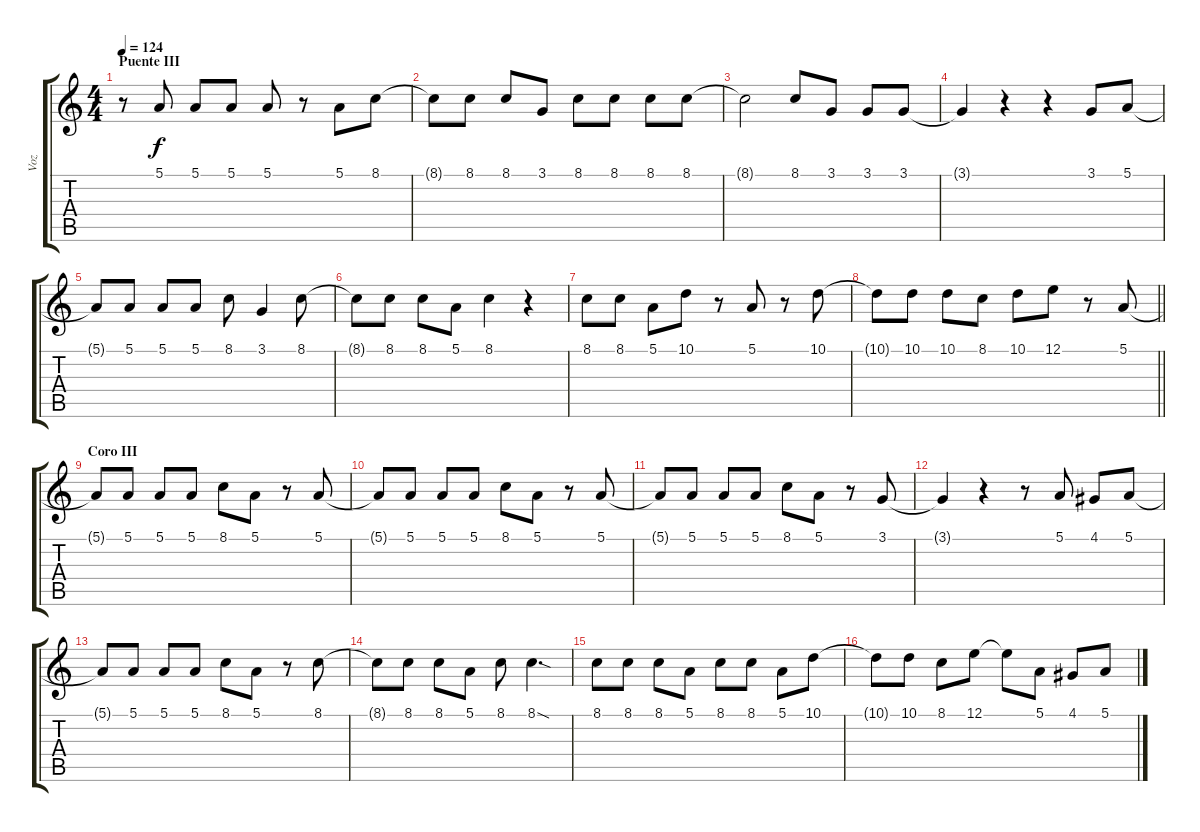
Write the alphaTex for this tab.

\track ("Voz" "Voz") {instrument stringensemble1}
\staff {score tabs}
\tuning (E4 B3 G3 D3 A2 E2) {hide}
\ts (4 4)
\section ("" "Puente III")
\tempo 124
\clef g2
\ks c
r.8{dy f} 5.1.8 5.1.8 5.1.8 5.1.8 r.8 5.1.8 8.1.8 |
8.1{t}.8 8.1.8 8.1.8 3.1.8 8.1.8 8.1.8 8.1.8 8.1.8 |
8.1{t}.2 8.1.8 3.1.8 3.1.8 3.1.8 |
3.1{t}.4 r.4 r.4 3.1.8 5.1.8 |
5.1{t}.8 5.1.8 5.1.8 5.1.8 8.1.8 3.1.4 8.1.8 |
8.1{t}.8 8.1.8 8.1.8 5.1.8 8.1.4 r.4 |
8.1.8 8.1.8 5.1.8 10.1.8 r.8 5.1.8 r.8 10.1.8 |
\barLineRight lightlight
10.1{t}.8 10.1.8 10.1.8 8.1.8 10.1.8 12.1.8 r.8 5.1.8 |
\section ("" "Coro III")
5.1{t}.8 5.1.8 5.1.8 5.1.8 8.1.8 5.1.8 r.8 5.1.8 |
5.1{t}.8 5.1.8 5.1.8 5.1.8 8.1.8 5.1.8 r.8 5.1.8 |
5.1{t}.8 5.1.8 5.1.8 5.1.8 8.1.8 5.1.8 r.8 3.1.8 |
3.1{t}.4 r.4 r.8 5.1.8 4.1.8 5.1.8 |
5.1{t}.8 5.1.8 5.1.8 5.1.8 8.1.8 5.1.8 r.8 8.1.8 |
8.1{t}.8 8.1.8 8.1.8 5.1.8 8.1.8 8.1{sod}.4{d} |
8.1.8 8.1.8 8.1.8 5.1.8 8.1.8 8.1.8 5.1.8 10.1.8 |
10.1{t}.8 10.1.8 8.1.8 12.1.8 12.1{t}.8 5.1.8 4.1.8 5.1.8
